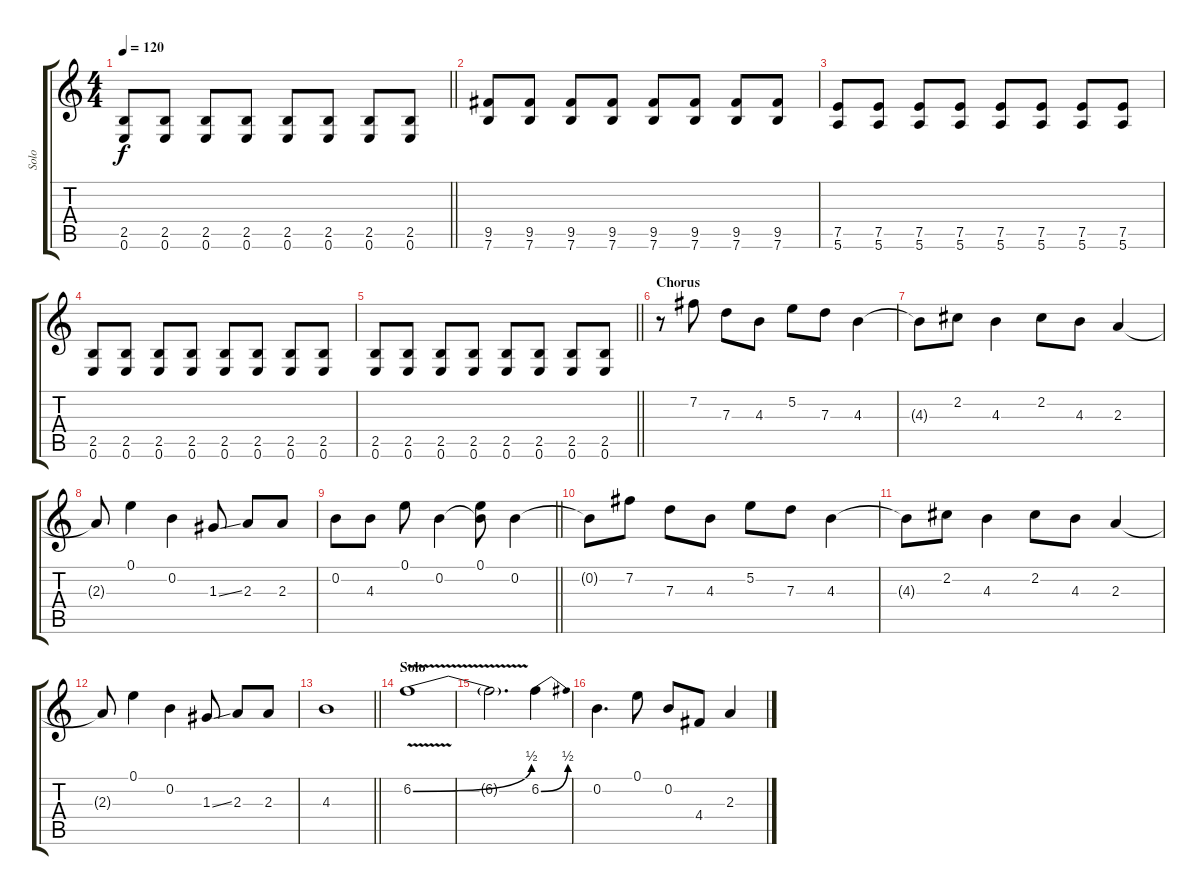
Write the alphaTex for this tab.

\track ("Solo" "Solo") {instrument distortionguitar}
\staff {score tabs}
\tuning (E4 B3 G3 D3 A2 E2) {hide}
\ts (4 4)
\tempo 120
\clef g2
\barLineRight lightlight
\ks c
(2.5 0.6).8{dy f volume 6 instrument distortionguitar} (2.5 0.6).8{volume 6 instrument distortionguitar} (2.5 0.6).8{volume 6 instrument distortionguitar} (2.5 0.6).8{volume 6 instrument distortionguitar} (2.5 0.6).8{volume 6 instrument distortionguitar} (2.5 0.6).8{volume 6 instrument distortionguitar} (2.5 0.6).8{volume 6 instrument distortionguitar} (2.5 0.6).8{volume 6 instrument distortionguitar} |
(9.5 7.6).8{volume 6 instrument distortionguitar} (9.5 7.6).8{volume 6 instrument distortionguitar} (9.5 7.6).8{volume 6 instrument distortionguitar} (9.5 7.6).8{volume 6 instrument distortionguitar} (9.5 7.6).8{volume 6 instrument distortionguitar} (9.5 7.6).8{volume 6 instrument distortionguitar} (9.5 7.6).8{volume 6 instrument distortionguitar} (9.5 7.6).8{volume 6 instrument distortionguitar} |
(7.5 5.6).8{volume 6 instrument distortionguitar} (7.5 5.6).8{volume 6 instrument distortionguitar} (7.5 5.6).8{volume 6 instrument distortionguitar} (7.5 5.6).8{volume 6 instrument distortionguitar} (7.5 5.6).8{volume 6 instrument distortionguitar} (7.5 5.6).8{volume 6 instrument distortionguitar} (7.5 5.6).8{volume 6 instrument distortionguitar} (7.5 5.6).8{volume 6 instrument distortionguitar} |
(2.5 0.6).8{volume 6 instrument distortionguitar} (2.5 0.6).8{volume 6 instrument distortionguitar} (2.5 0.6).8{volume 6 instrument distortionguitar} (2.5 0.6).8{volume 6 instrument distortionguitar} (2.5 0.6).8{volume 6 instrument distortionguitar} (2.5 0.6).8{volume 6 instrument distortionguitar} (2.5 0.6).8{volume 6 instrument distortionguitar} (2.5 0.6).8{volume 6 instrument distortionguitar} |
\barLineRight lightlight
(2.5 0.6).8{volume 6 instrument distortionguitar} (2.5 0.6).8{volume 6 instrument distortionguitar} (2.5 0.6).8{volume 6 instrument distortionguitar} (2.5 0.6).8{volume 6 instrument distortionguitar} (2.5 0.6).8{volume 6 instrument distortionguitar} (2.5 0.6).8{volume 6 instrument distortionguitar} (2.5 0.6).8{volume 6 instrument distortionguitar} (2.5 0.6).8{volume 6 instrument distortionguitar} |
\section ("" "Chorus")
r.8{volume 13} 7.2.8 7.3.8 4.3.8 5.2.8 7.3.8 4.3.4 |
4.3{t}.8 2.2.8 4.3.4 2.2.8 4.3.8 2.3.4 |
2.3{t}.8 0.1.4 0.2.4 1.3{ss}.8 2.3.8 2.3.8 |
\barLineRight lightlight
0.2.8 4.3.8 0.1.8 0.2.4 (0.1 0.2{t}).8 0.2.4 |
0.2{t}.8 7.2.8 7.3.8 4.3.8 5.2.8 7.3.8 4.3.4 |
4.3{t}.8 2.2.8 4.3.4 2.2.8 4.3.8 2.3.4 |
2.3{t}.8 0.1.4 0.2.4 1.3{ss}.8 2.3.8 2.3.8 |
\barLineRight lightlight
4.3.1 |
\section ("" "Solo")
6.2{be (bend 0 0 60 2) v}.1 |
6.2{t}.2{d} 6.2{be (bend 0 0 60 2)}.4 |
0.2.4{d} 0.1.8 0.2.8 4.4.8 2.3.4
